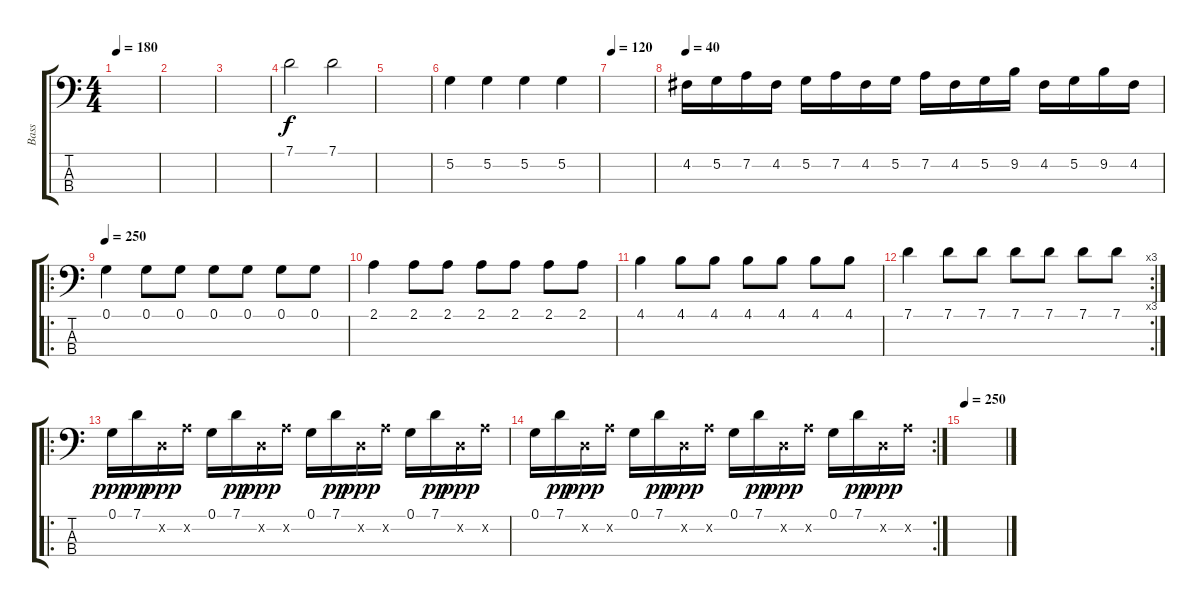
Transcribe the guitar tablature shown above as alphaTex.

\track ("Bass" "Bass") {instrument electricbasspick}
\staff {score tabs}
\tuning (G2 D2 A1 E1) {hide}
\ts (4 4)
\tempo 180
\clef f4
\ks c
|
|
|
7.1.2 7.1.2 |
|
5.2.4 5.2.4 5.2.4 5.2.4 |
\tempo 120
|
\tempo 40
4.2.16 5.2.16 7.2.16 4.2.16 5.2.16 7.2.16 4.2.16 5.2.16 7.2.16 4.2.16 5.2.16 9.2.16 4.2.16 5.2.16 9.2.16 4.2.16 |
\ro
\tempo 250
0.1.4 0.1.8 0.1.8 0.1.8 0.1.8 0.1.8 0.1.8 |
2.1.4 2.1.8 2.1.8 2.1.8 2.1.8 2.1.8 2.1.8 |
4.1.4 4.1.8 4.1.8 4.1.8 4.1.8 4.1.8 4.1.8 |
\rc 3
7.1.4 7.1.8 7.1.8 7.1.8 7.1.8 7.1.8 7.1.8 |
\ro
0.1.16{dy ppp} 7.1.16{dy pp} 0.2{x}.16{dy ppp} 7.2{x}.16 0.1.16 7.1.16{dy pp} 0.2{x}.16{dy ppp} 7.2{x}.16 0.1.16 7.1.16{dy pp} 0.2{x}.16{dy ppp} 7.2{x}.16 0.1.16 7.1.16{dy pp} 0.2{x}.16{dy ppp} 7.2{x}.16 |
\rc 2
0.1.16 7.1.16{dy pp} 0.2{x}.16{dy ppp} 7.2{x}.16 0.1.16 7.1.16{dy pp} 0.2{x}.16{dy ppp} 7.2{x}.16 0.1.16 7.1.16{dy pp} 0.2{x}.16{dy ppp} 7.2{x}.16 0.1.16 7.1.16{dy pp} 0.2{x}.16{dy ppp} 7.2{x}.16 |
\tempo 250
